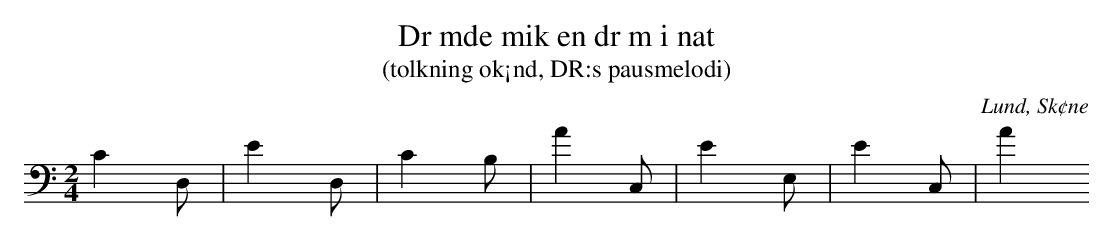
X:1
T:Dr mde mik en dr m i nat
T:(tolkning ok¡nd, DR:s pausmelodi)
O:Lund, Sk¢ne
M:2/4
L:1/8
K:C bass
C2, D, | E2, D, | C2, B, | A2,, C, | E2, E, | E2, C, | A2,,
